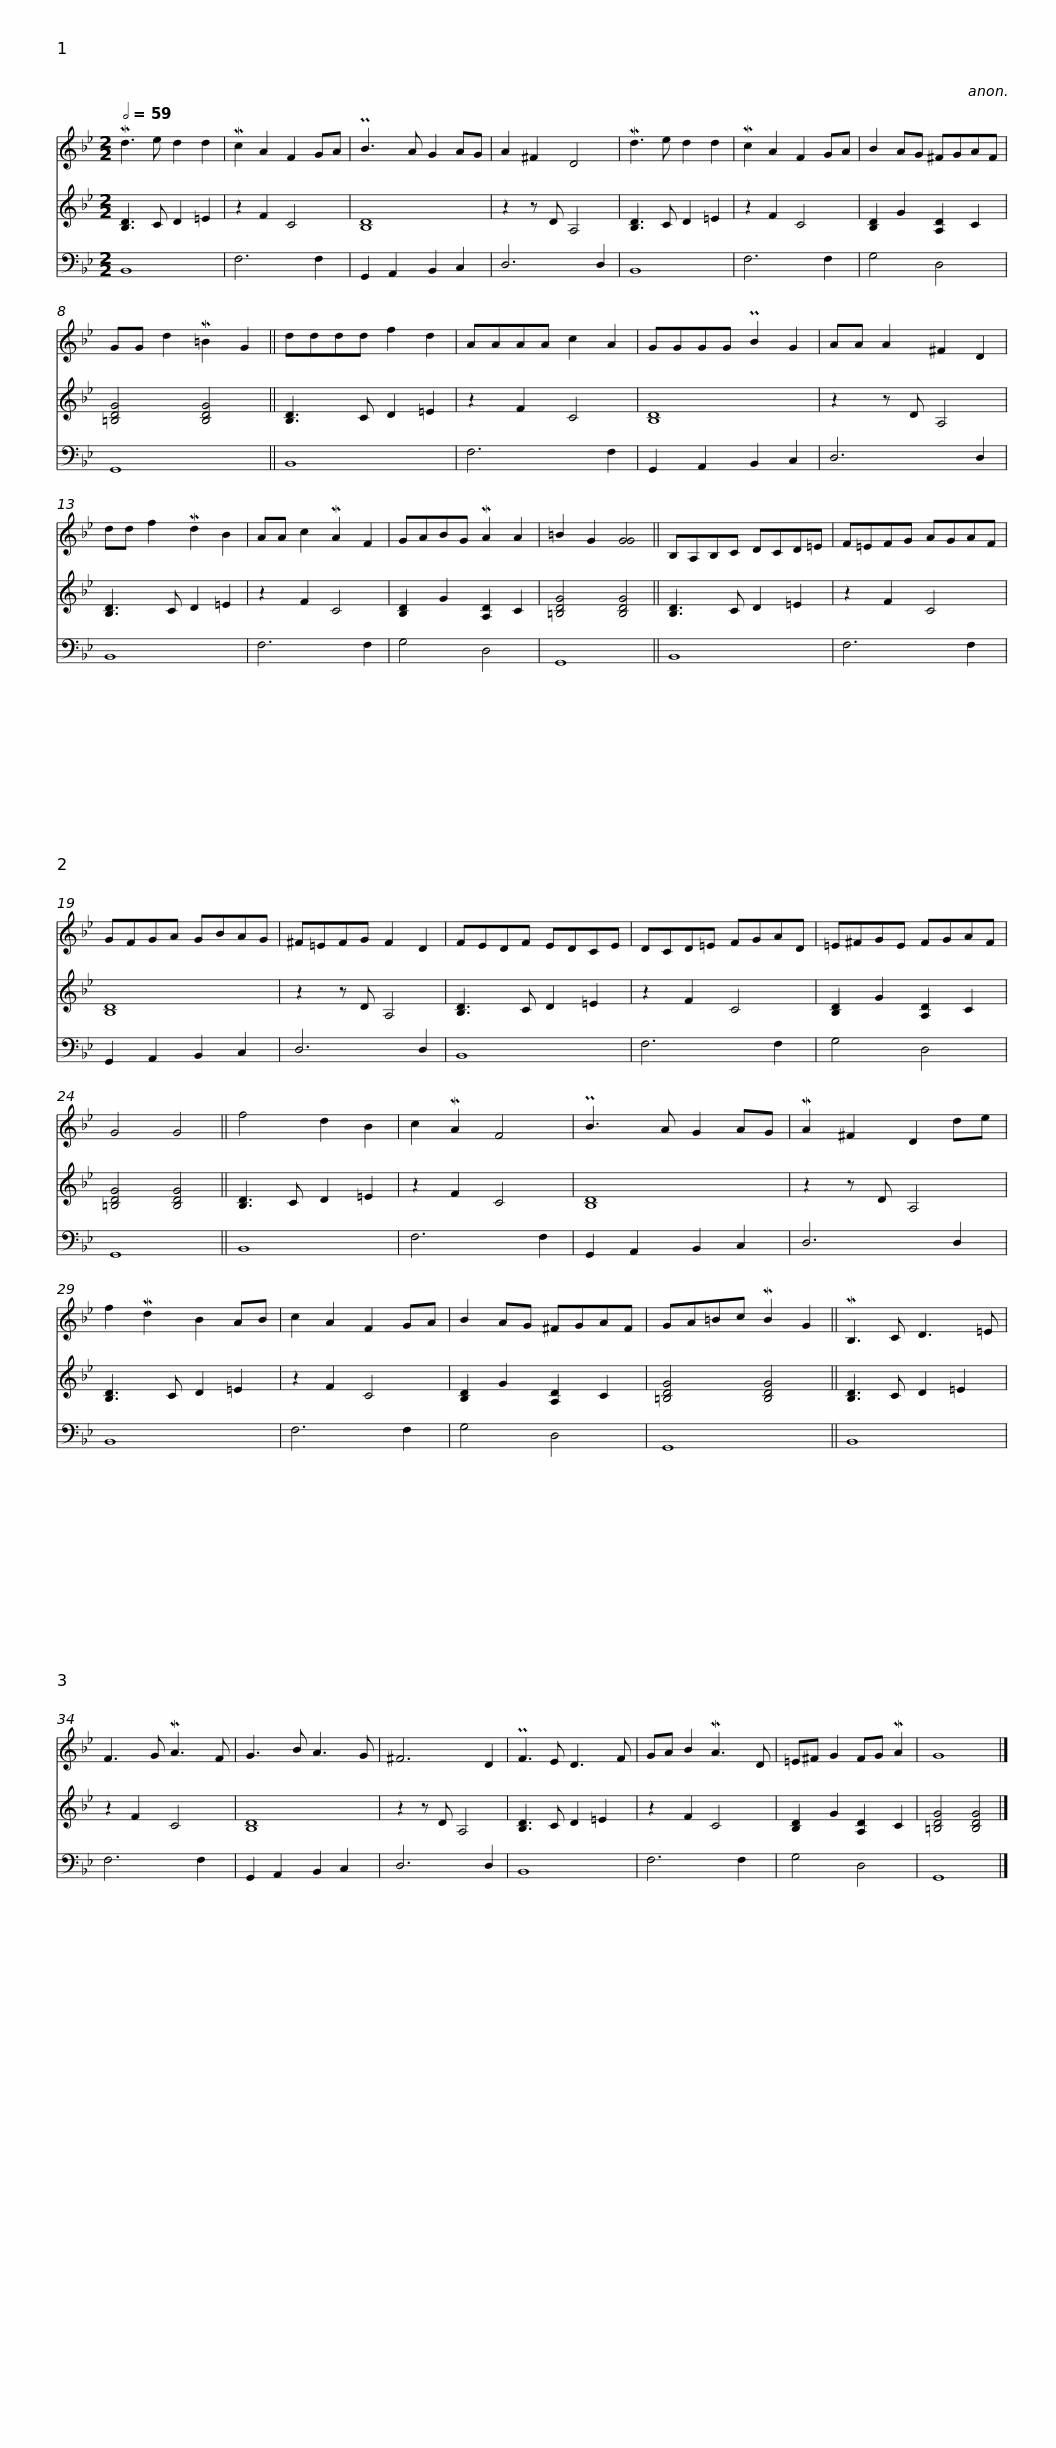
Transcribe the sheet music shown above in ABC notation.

X:1
%%score 1 2 3
L:1/8
Q:1/2=59
M:2/2
I:linebreak $
K:Bb
V:1 treble
V:2 treble
V:3 bass
V:1
 Md3 e d2 d2 | Mc2 A2 F2 GA | PB3 A G2 AG | A2 ^F2 D4 | Md3 e d2 d2 | %5
 Mc2 A2 F2 GA | B2 AG ^FGAF |$ GG d2 M=B2 G2 || dddd f2 d2 | AAAA c2 A2 | %10
 GGGG PB2 G2 | AA A2 ^F2 D2 | dd f2 Md2 B2 |$ AA c2 MA2 F2 | GABG MA2 A2 | %15
 =B2 G2 [GG]4 || B,A,B,C DCD=E | F=EFG AGAF | GFGA GBAG |$ ^F=EFG F2 D2 | %20
 FEDF EDCE | DCD=E FGAD | =E^FGE FGAF | G4 G4 || f4 d2 B2 |$ %25
 c2 MA2 F4 | PB3 A G2 AG | MA2 ^F2 D2 de | f2 Md2 B2 AB | c2 A2 F2 GA | %30
 B2 AG ^FGAF |$ GA=Bc MB2 G2 || MB,3 C D3 =E | F3 G MA3 F | G3 B A3 G | %35
 ^F6 D2 | PF3 E D3 F |$ GA B2 MA3 D | =E^F G2 FG MA2 | G8 |] %40
V:2
 [B,D]3 C D2 =E2 | z2 F2 C4 | [B,D]8 | z2 z D A,4 | [B,D]3 C D2 =E2 | %5
 z2 F2 C4 | [B,D]2 G2 [A,D]2 C2 |$ [=B,DG]4 [B,DG]4 || [B,D]3 C D2 =E2 | z2 F2 C4 | %10
 [B,D]8 | z2 z D A,4 | [B,D]3 C D2 =E2 |$ z2 F2 C4 | [B,D]2 G2 [A,D]2 C2 | %15
 [=B,DG]4 [B,DG]4 || [B,D]3 C D2 =E2 | z2 F2 C4 | [B,D]8 |$ z2 z D A,4 | %20
 [B,D]3 C D2 =E2 | z2 F2 C4 | [B,D]2 G2 [A,D]2 C2 | [=B,DG]4 [B,DG]4 || [B,D]3 C D2 =E2 |$ %25
 z2 F2 C4 | [B,D]8 | z2 z D A,4 | [B,D]3 C D2 =E2 | z2 F2 C4 | %30
 [B,D]2 G2 [A,D]2 C2 |$ [=B,DG]4 [B,DG]4 || [B,D]3 C D2 =E2 | z2 F2 C4 | [B,D]8 | %35
 z2 z D A,4 | [B,D]3 C D2 =E2 |$ z2 F2 C4 | [B,D]2 G2 [A,D]2 C2 | [=B,DG]4 [B,DG]4 |] %40
V:3
 B,,8 | F,6 F,2 | G,,2 A,,2 B,,2 C,2 | D,6 D,2 | B,,8 | %5
 F,6 F,2 | G,4 D,4 |$ G,,8 || B,,8 | F,6 F,2 | %10
 G,,2 A,,2 B,,2 C,2 | D,6 D,2 | B,,8 |$ F,6 F,2 | G,4 D,4 | %15
 G,,8 || B,,8 | F,6 F,2 | G,,2 A,,2 B,,2 C,2 |$ D,6 D,2 | %20
 B,,8 | F,6 F,2 | G,4 D,4 | G,,8 || B,,8 |$ %25
 F,6 F,2 | G,,2 A,,2 B,,2 C,2 | D,6 D,2 | B,,8 | F,6 F,2 | %30
 G,4 D,4 |$ G,,8 || B,,8 | F,6 F,2 | G,,2 A,,2 B,,2 C,2 | %35
 D,6 D,2 | B,,8 |$ F,6 F,2 | G,4 D,4 | G,,8 |] %40
